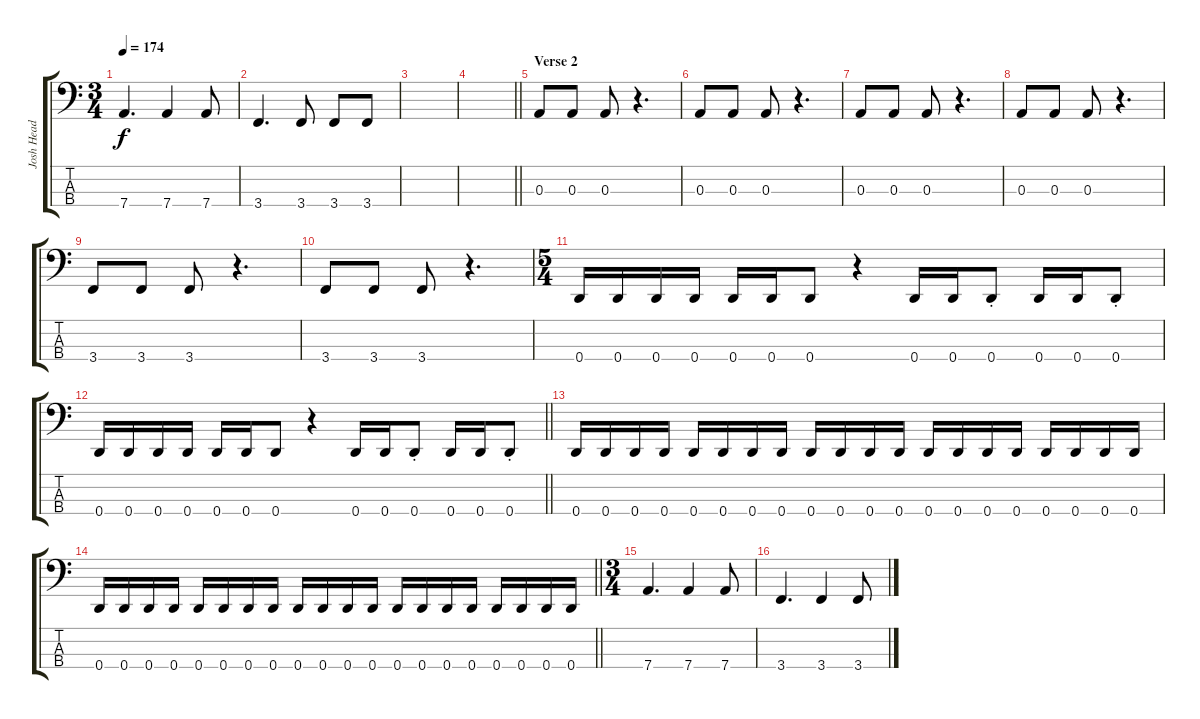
\track ("Josh Head" "Josh Head") {instrument electricbasspick}
\staff {score tabs}
\tuning (G2 D2 A1 D1) {hide}
\ts (3 4)
\section ("" "")
\tempo 174
\clef f4
\ks c
7.4.4{d dy f} 7.4.4 7.4.8 |
3.4.4{d} 3.4.8 3.4.8 3.4.8 |
|
\barLineRight lightlight
|
\section ("" "Verse 2")
0.3.8 0.3.8 0.3.8 r.4{d} |
0.3.8 0.3.8 0.3.8 r.4{d} |
0.3.8 0.3.8 0.3.8 r.4{d} |
0.3.8 0.3.8 0.3.8 r.4{d} |
3.4.8 3.4.8 3.4.8 r.4{d} |
3.4.8 3.4.8 3.4.8 r.4{d} |
\ts (5 4)
0.4.16 0.4.16 0.4.16 0.4.16 0.4.16 0.4.16 0.4.8 r.4 0.4.16 0.4.16 0.4{st}.8 0.4.16 0.4.16 0.4{st}.8 |
\barLineRight lightlight
0.4.16 0.4.16 0.4.16 0.4.16 0.4.16 0.4.16 0.4.8 r.4 0.4.16 0.4.16 0.4{st}.8 0.4.16 0.4.16 0.4{st}.8 |
0.4.16 0.4.16 0.4.16 0.4.16 0.4.16 0.4.16 0.4.16 0.4.16 0.4.16 0.4.16 0.4.16 0.4.16 0.4.16 0.4.16 0.4.16 0.4.16 0.4.16 0.4.16 0.4.16 0.4.16 |
\barLineRight lightlight
0.4.16 0.4.16 0.4.16 0.4.16 0.4.16 0.4.16 0.4.16 0.4.16 0.4.16 0.4.16 0.4.16 0.4.16 0.4.16 0.4.16 0.4.16 0.4.16 0.4.16 0.4.16 0.4.16 0.4.16 |
\ts (3 4)
\section ("" "")
7.4.4{d} 7.4.4 7.4.8 |
3.4.4{d} 3.4.4 3.4.8
